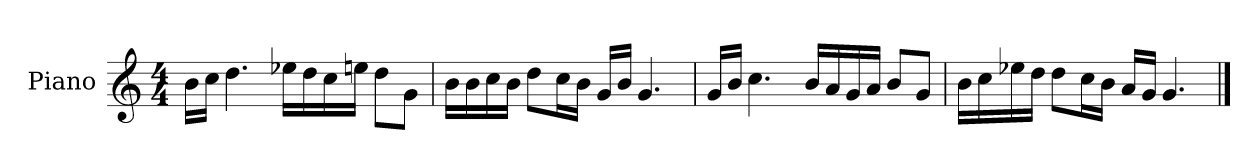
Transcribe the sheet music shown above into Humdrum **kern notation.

**kern
*part1
*staff1
*I"Piano
*I'P-no
*clefG2
*k[]
*M4/4
*MM90
=1
16b\LL
16cc\JJ
4.dd\
16ee-X\LL
16dd\
16cc\
16een\JJ
8dd\L
8g\J
=2
16b\LL
16b\
16cc\
16b\JJ
8dd\L
16cc\L
16b\JJ
16g/LL
16b/JJ
4.g/
=3
16g/LL
16b/JJ
4.cc\
16b/LL
16a/
16g/
16a/JJ
8b/L
8g/J
=4
16b\LL
16cc\
16ee-X\
16dd\JJ
8dd\L
16cc\L
16b\JJ
16a/LL
16g/JJ
4.g/
==
*-
